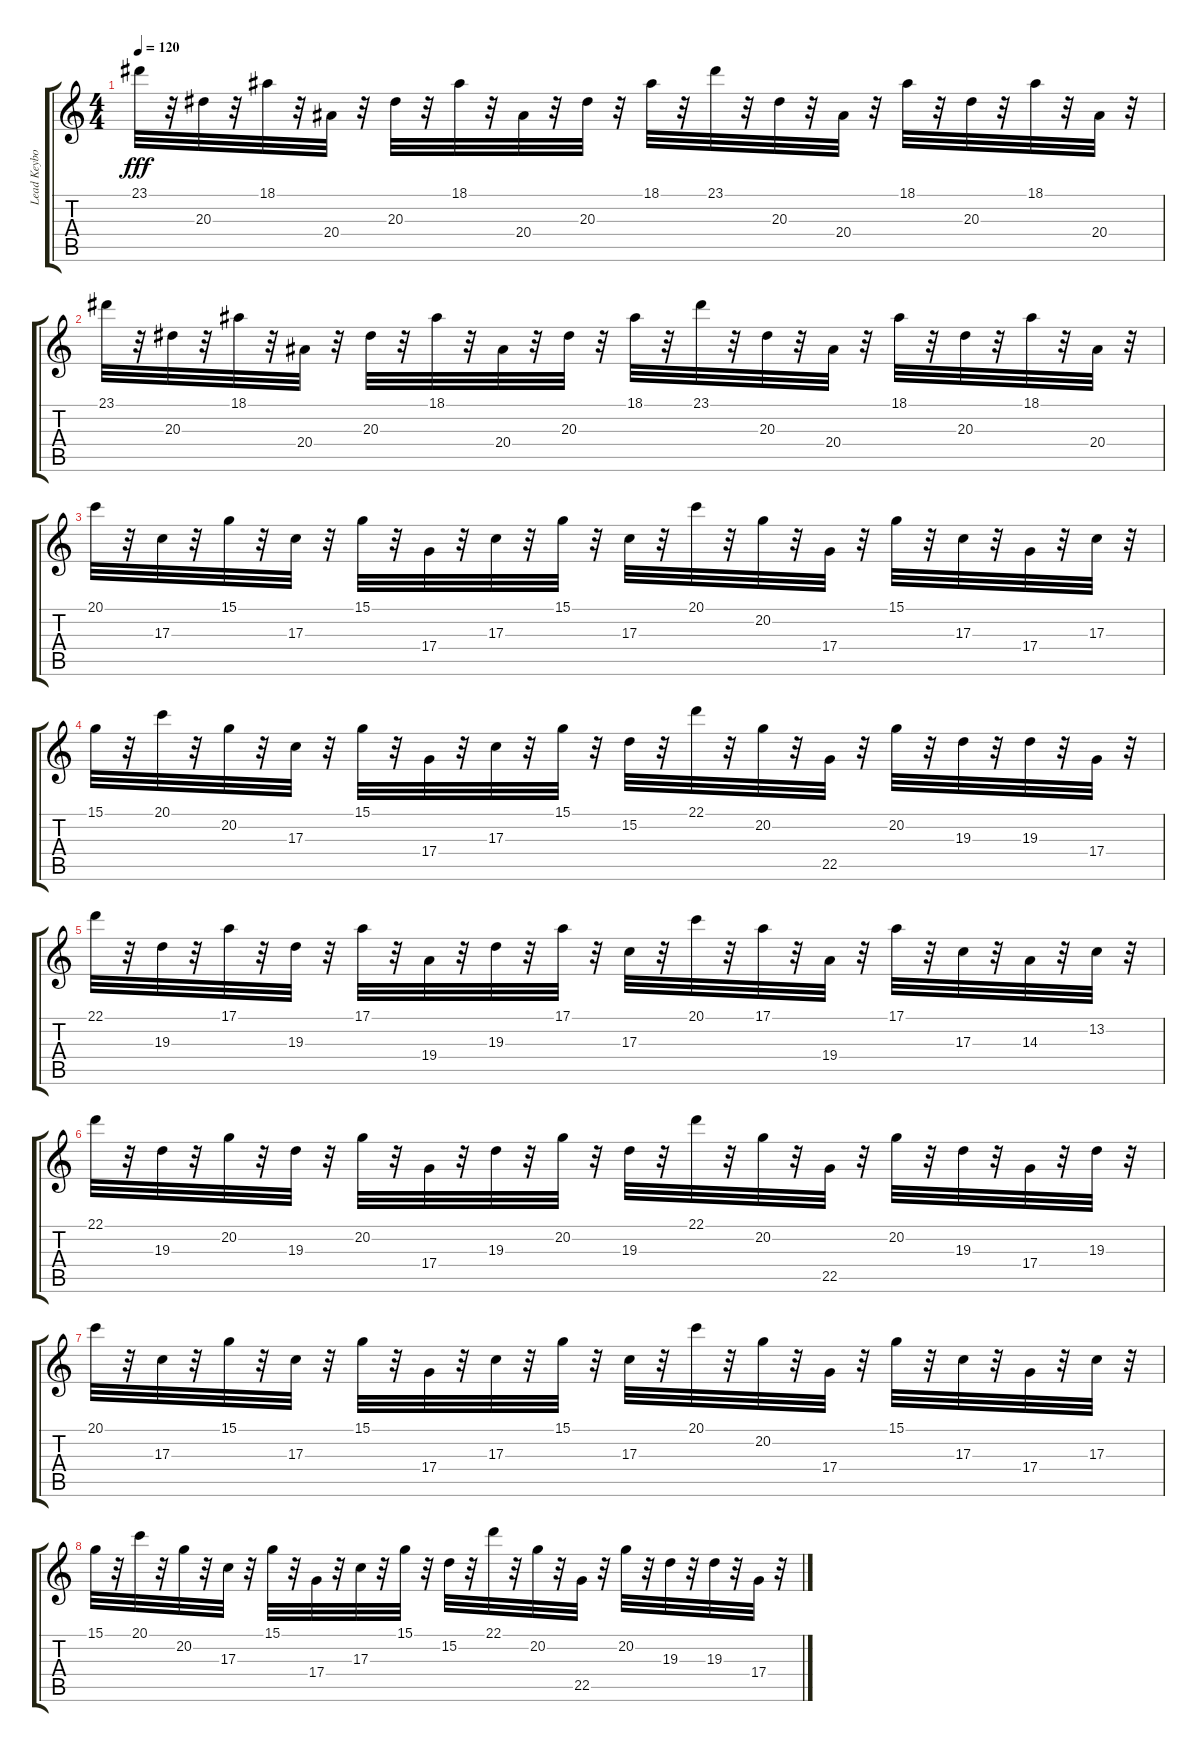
\track ("Lead Keyboard Melody" "Lead Keybo") {instrument electricpiano2}
\staff {score tabs}
\tuning (E4 B3 G3 D3 A2 E2) {hide}
\ts (4 4)
\tempo 120
\clef g2
\ks c
23.1.32{dy fff} r.32 20.3.32 r.32 18.1.32 r.32 20.4.32 r.32 20.3.32 r.32 18.1.32 r.32 20.4.32 r.32 20.3.32 r.32 18.1.32 r.32 23.1.32 r.32 20.3.32 r.32 20.4.32 r.32 18.1.32 r.32 20.3.32 r.32 18.1.32 r.32 20.4.32 r.32 |
23.1.32 r.32 20.3.32 r.32 18.1.32 r.32 20.4.32 r.32 20.3.32 r.32 18.1.32 r.32 20.4.32 r.32 20.3.32 r.32 18.1.32 r.32 23.1.32 r.32 20.3.32 r.32 20.4.32 r.32 18.1.32 r.32 20.3.32 r.32 18.1.32 r.32 20.4.32 r.32 |
20.1.32 r.32 17.3.32 r.32 15.1.32 r.32 17.3.32 r.32 15.1.32 r.32 17.4.32 r.32 17.3.32 r.32 15.1.32 r.32 17.3.32 r.32 20.1.32 r.32 20.2.32 r.32 17.4.32 r.32 15.1.32 r.32 17.3.32 r.32 17.4.32 r.32 17.3.32 r.32 |
15.1.32 r.32 20.1.32 r.32 20.2.32 r.32 17.3.32 r.32 15.1.32 r.32 17.4.32 r.32 17.3.32 r.32 15.1.32 r.32 15.2.32 r.32 22.1.32 r.32 20.2.32 r.32 22.5.32 r.32 20.2.32 r.32 19.3.32 r.32 19.3.32 r.32 17.4.32 r.32 |
22.1.32 r.32 19.3.32 r.32 17.1.32 r.32 19.3.32 r.32 17.1.32 r.32 19.4.32 r.32 19.3.32 r.32 17.1.32 r.32 17.3.32 r.32 20.1.32 r.32 17.1.32 r.32 19.4.32 r.32 17.1.32 r.32 17.3.32 r.32 14.3.32 r.32 13.2.32 r.32 |
22.1.32 r.32 19.3.32 r.32 20.2.32 r.32 19.3.32 r.32 20.2.32 r.32 17.4.32 r.32 19.3.32 r.32 20.2.32 r.32 19.3.32 r.32 22.1.32 r.32 20.2.32 r.32 22.5.32 r.32 20.2.32 r.32 19.3.32 r.32 17.4.32 r.32 19.3.32 r.32 |
20.1.32 r.32 17.3.32 r.32 15.1.32 r.32 17.3.32 r.32 15.1.32 r.32 17.4.32 r.32 17.3.32 r.32 15.1.32 r.32 17.3.32 r.32 20.1.32 r.32 20.2.32 r.32 17.4.32 r.32 15.1.32 r.32 17.3.32 r.32 17.4.32 r.32 17.3.32 r.32 |
15.1.32 r.32 20.1.32 r.32 20.2.32 r.32 17.3.32 r.32 15.1.32 r.32 17.4.32 r.32 17.3.32 r.32 15.1.32 r.32 15.2.32 r.32 22.1.32 r.32 20.2.32 r.32 22.5.32 r.32 20.2.32 r.32 19.3.32 r.32 19.3.32 r.32 17.4.32 r.32
